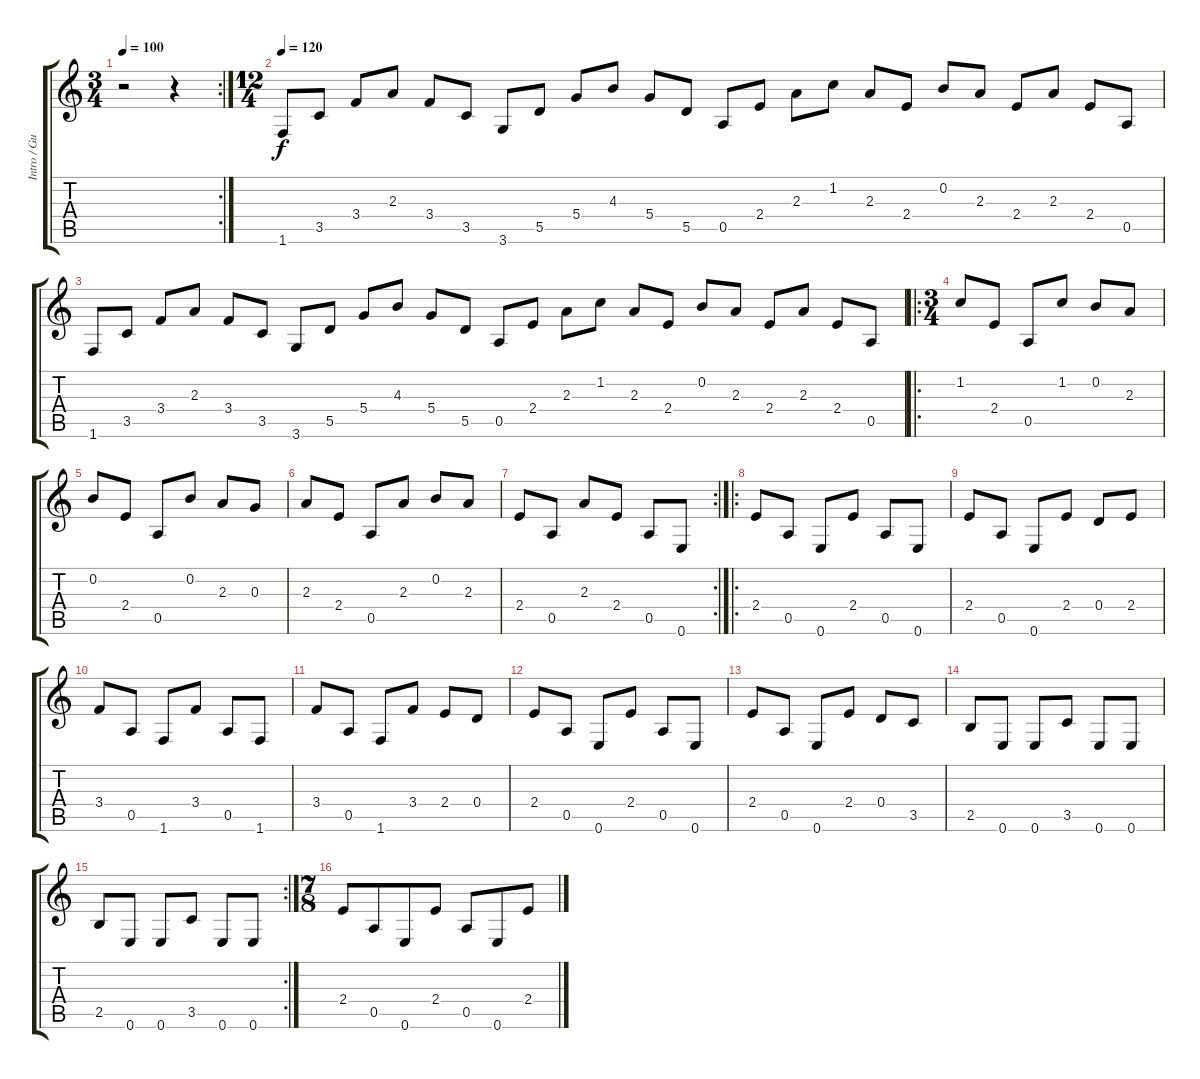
\track ("Intro / Guitar" "Intro / Gu") {instrument electricbassfinger}
\staff {score tabs}
\tuning (E4 B3 G3 D3 A2 E2) {hide}
\rc 2
\ts (3 4)
\tempo 100
\clef g2
\ks c
r.2{dy f} r.4 |
\ts (12 4)
\tempo 120
1.6.8 3.5.8 3.4.8 2.3.8 3.4.8 3.5.8 3.6.8 5.5.8 5.4.8 4.3.8 5.4.8 5.5.8 0.5.8 2.4.8 2.3.8 1.2.8 2.3.8 2.4.8 0.2.8 2.3.8 2.4.8 2.3.8 2.4.8 0.5.8 |
1.6.8 3.5.8 3.4.8 2.3.8 3.4.8 3.5.8 3.6.8 5.5.8 5.4.8 4.3.8 5.4.8 5.5.8 0.5.8 2.4.8 2.3.8 1.2.8 2.3.8 2.4.8 0.2.8 2.3.8 2.4.8 2.3.8 2.4.8 0.5.8 |
\ro
\ts (3 4)
1.2.8 2.4.8 0.5.8 1.2.8 0.2.8 2.3.8 |
0.2.8 2.4.8 0.5.8 0.2.8 2.3.8 0.3.8 |
2.3.8 2.4.8 0.5.8 2.3.8 0.2.8 2.3.8 |
\rc 2
2.4.8 0.5.8 2.3.8 2.4.8 0.5.8 0.6.8 |
\ro
2.4.8 0.5.8 0.6.8 2.4.8 0.5.8 0.6.8 |
2.4.8 0.5.8 0.6.8 2.4.8 0.4.8 2.4.8 |
3.4.8 0.5.8 1.6.8 3.4.8 0.5.8 1.6.8 |
3.4.8 0.5.8 1.6.8 3.4.8 2.4.8 0.4.8 |
2.4.8 0.5.8 0.6.8 2.4.8 0.5.8 0.6.8 |
2.4.8 0.5.8 0.6.8 2.4.8 0.4.8 3.5.8 |
2.5.8 0.6.8 0.6.8 3.5.8 0.6.8 0.6.8 |
\rc 2
2.5.8 0.6.8 0.6.8 3.5.8 0.6.8 0.6.8 |
\ts (7 8)
2.4.8 0.5.8 0.6.8 2.4.8 0.5.8 0.6.8 2.4.8
